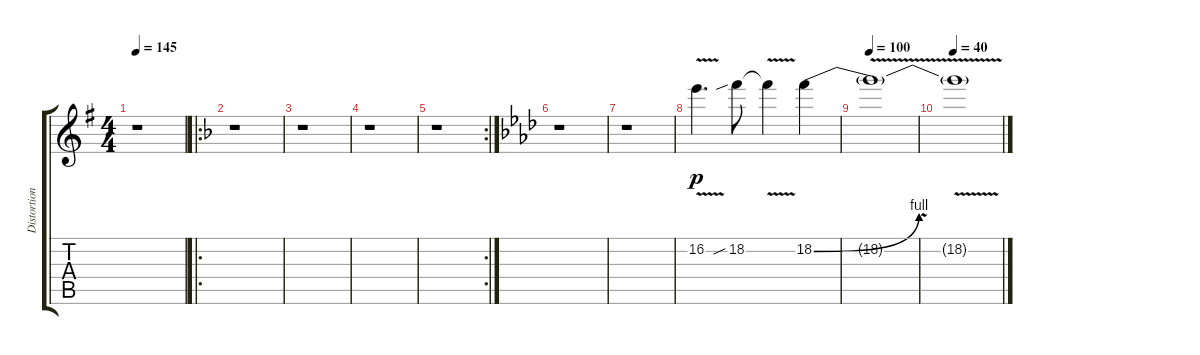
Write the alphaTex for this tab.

\track ("Distortion 1" "Distortion") {instrument distortionguitar}
\staff {score tabs}
\tuning (E4 B3 G3 D3 A2 E2) {hide}
\ts (4 4)
\tempo 145
\clef g2
\ks g
r.1{dy mf} |
\ro
\ks f
r.1 |
r.1 |
r.1 |
\rc 2
r.1 |
\ks ab
r.1 |
r.1 |
16.2{v}.4{d dy p} 18.2{sib}.8 18.2{v t}.4 18.2{be (bend 0 0 60 4)}.4 |
\tempo 100
18.2{v t}.1 |
\tempo 40
18.2{v t}.1
